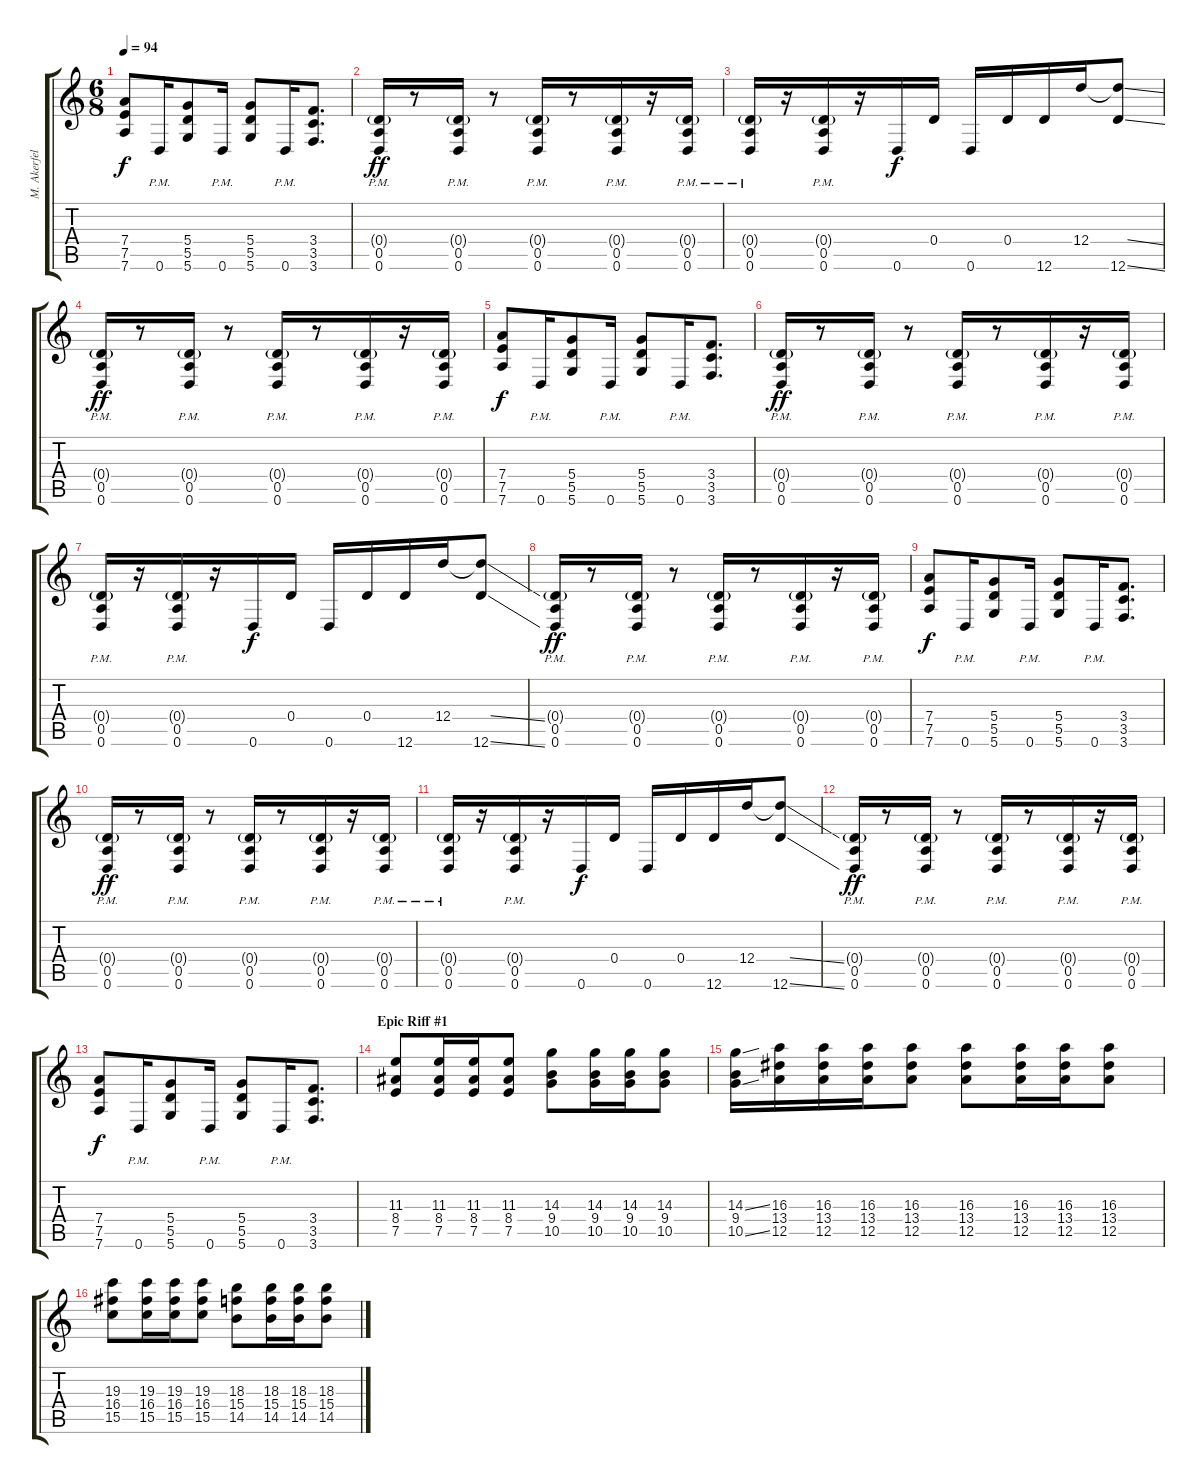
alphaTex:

\track ("M. Akerfeldt" "M. Akerfel") {instrument distortionguitar}
\staff {score tabs}
\tuning (E4 A3 F3 D3 A2 D2) {hide}
\ts (6 8)
\tempo 94
\clef g2
\ks c
(7.4 7.5 7.6).8{dy f} 0.6{pm}.16 (5.4 5.5 5.6).8 0.6{pm}.16 (5.4 5.5 5.6).8 0.6{pm}.16 (3.4 3.5 3.6).8{d} |
(0.4{g} 0.5 0.6{pm}).16{dy ff} r.8 (0.4{g} 0.5 0.6{pm}).16 r.8 (0.4{g} 0.5 0.6{pm}).16 r.8 (0.4{g} 0.5 0.6{pm}).16 r.16 (0.4{g} 0.5 0.6{pm}).16 |
(0.4{g} 0.5 0.6{pm}).16 r.16 (0.4{g} 0.5 0.6{pm}).16 r.16 0.6.16{dy f} 0.4.16 0.6.16 0.4.16 12.6.16 12.4.16 (12.4{ss t} 12.6{ss}).8 |
(0.4{g} 0.5 0.6{pm}).16{dy ff} r.8 (0.4{g} 0.5 0.6{pm}).16 r.8 (0.4{g} 0.5 0.6{pm}).16 r.8 (0.4{g} 0.5 0.6{pm}).16 r.16 (0.4{g} 0.5 0.6{pm}).16 |
(7.4 7.5 7.6).8{dy f} 0.6{pm}.16 (5.4 5.5 5.6).8 0.6{pm}.16 (5.4 5.5 5.6).8 0.6{pm}.16 (3.4 3.5 3.6).8{d} |
(0.4{g} 0.5 0.6{pm}).16{dy ff} r.8 (0.4{g} 0.5 0.6{pm}).16 r.8 (0.4{g} 0.5 0.6{pm}).16 r.8 (0.4{g} 0.5 0.6{pm}).16 r.16 (0.4{g} 0.5 0.6{pm}).16 |
(0.4{g} 0.5 0.6{pm}).16 r.16 (0.4{g} 0.5 0.6{pm}).16 r.16 0.6.16{dy f} 0.4.16 0.6.16 0.4.16 12.6.16 12.4.16 (12.4{ss t} 12.6{ss}).8 |
(0.4{g} 0.5 0.6{pm}).16{dy ff} r.8 (0.4{g} 0.5 0.6{pm}).16 r.8 (0.4{g} 0.5 0.6{pm}).16 r.8 (0.4{g} 0.5 0.6{pm}).16 r.16 (0.4{g} 0.5 0.6{pm}).16 |
(7.4 7.5 7.6).8{dy f} 0.6{pm}.16 (5.4 5.5 5.6).8 0.6{pm}.16 (5.4 5.5 5.6).8 0.6{pm}.16 (3.4 3.5 3.6).8{d} |
(0.4{g} 0.5 0.6{pm}).16{dy ff} r.8 (0.4{g} 0.5 0.6{pm}).16 r.8 (0.4{g} 0.5 0.6{pm}).16 r.8 (0.4{g} 0.5 0.6{pm}).16 r.16 (0.4{g} 0.5 0.6{pm}).16 |
(0.4{g} 0.5 0.6{pm}).16 r.16 (0.4{g} 0.5 0.6{pm}).16 r.16 0.6.16{dy f} 0.4.16 0.6.16 0.4.16 12.6.16 12.4.16 (12.4{ss t} 12.6{ss}).8 |
(0.4{g} 0.5 0.6{pm}).16{dy ff} r.8 (0.4{g} 0.5 0.6{pm}).16 r.8 (0.4{g} 0.5 0.6{pm}).16 r.8 (0.4{g} 0.5 0.6{pm}).16 r.16 (0.4{g} 0.5 0.6{pm}).16 |
(7.4 7.5 7.6).8{dy f} 0.6{pm}.16 (5.4 5.5 5.6).8 0.6{pm}.16 (5.4 5.5 5.6).8 0.6{pm}.16 (3.4 3.5 3.6).8{d} |
\section ("" "Epic Riff #1")
(11.3 8.4 7.5).8 (11.3 8.4 7.5).16 (11.3 8.4 7.5).16 (11.3 8.4 7.5).8 (14.3 9.4 10.5).8 (14.3 9.4 10.5).16 (14.3 9.4 10.5).16 (14.3 9.4 10.5).8 |
(14.3{ss} 9.4 10.5{ss}).16 (16.3 13.4 12.5).16 (16.3 13.4 12.5).16 (16.3 13.4 12.5).16 (16.3 13.4 12.5).8 (16.3 13.4 12.5).8 (16.3 13.4 12.5).16 (16.3 13.4 12.5).16 (16.3 13.4 12.5).8 |
(19.3 16.4 15.5).8 (19.3 16.4 15.5).16 (19.3 16.4 15.5).16 (19.3 16.4 15.5).8 (18.3 15.4 14.5).8 (18.3 15.4 14.5).16 (18.3 15.4 14.5).16 (18.3 15.4 14.5).8
